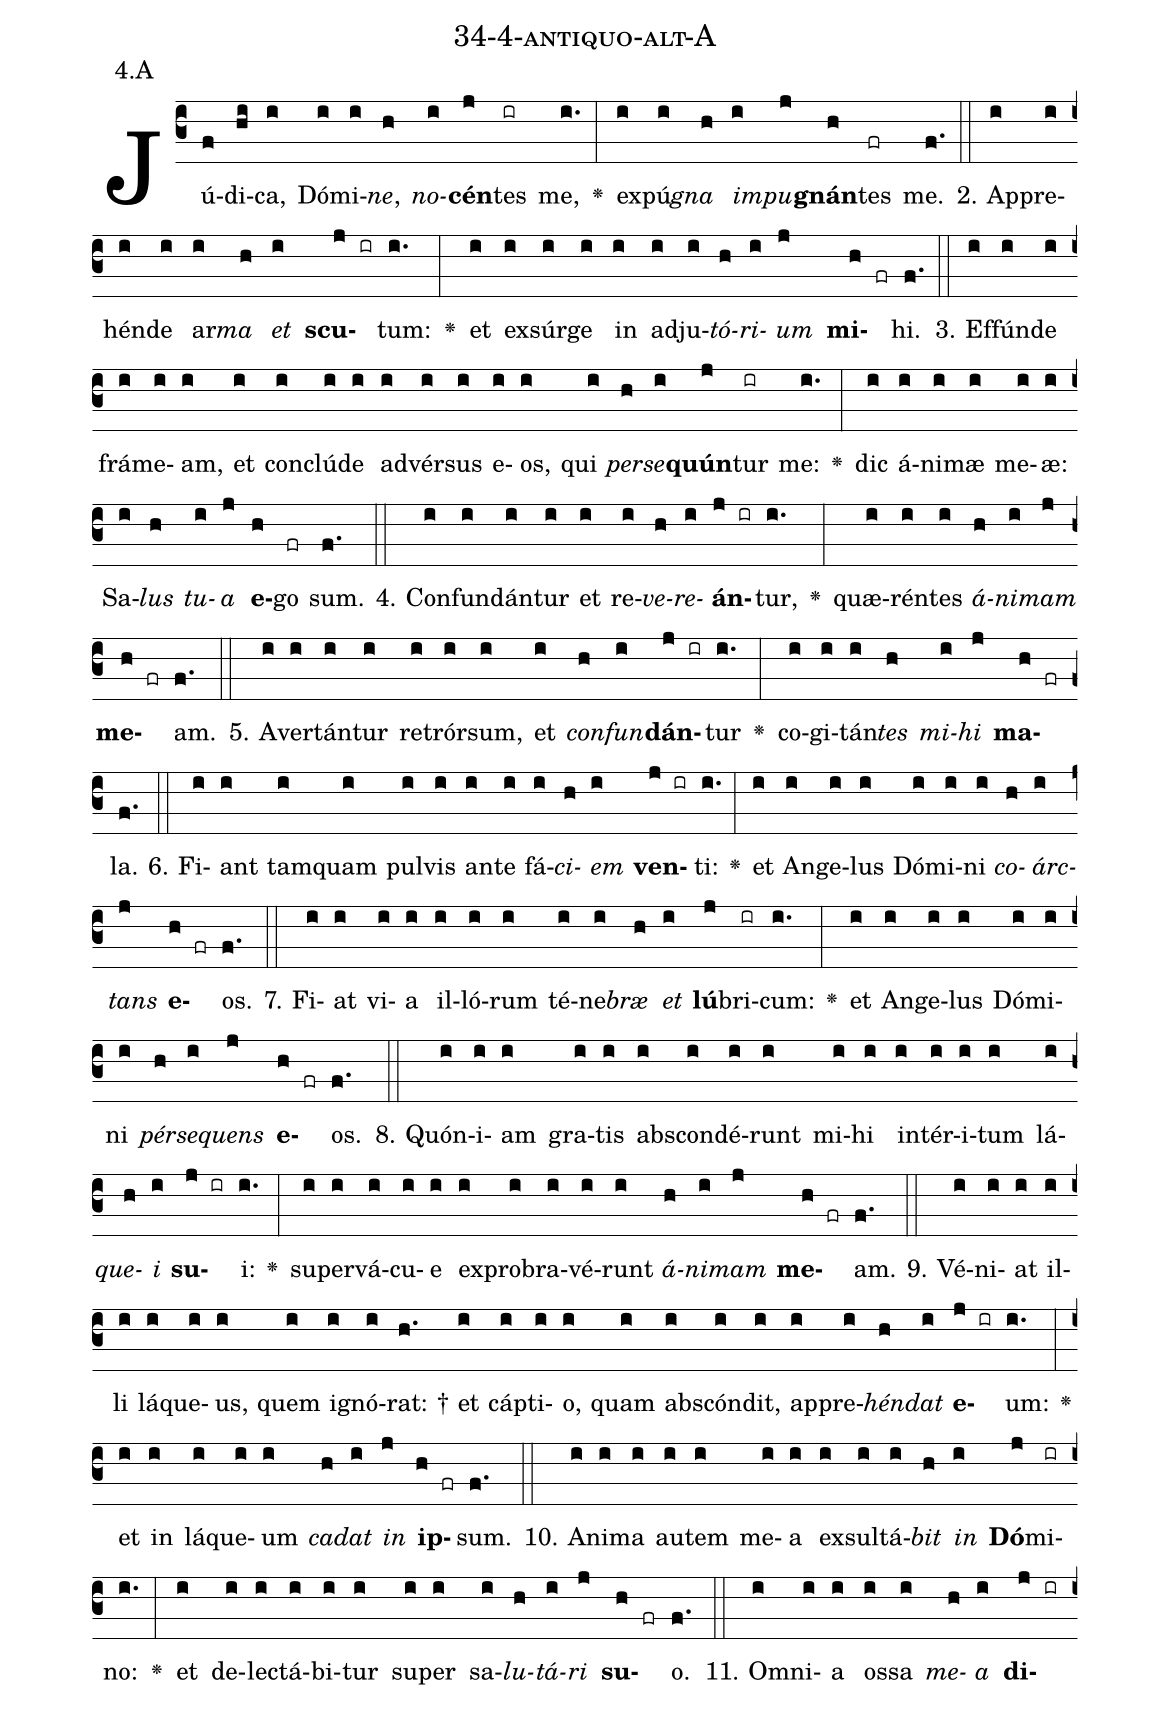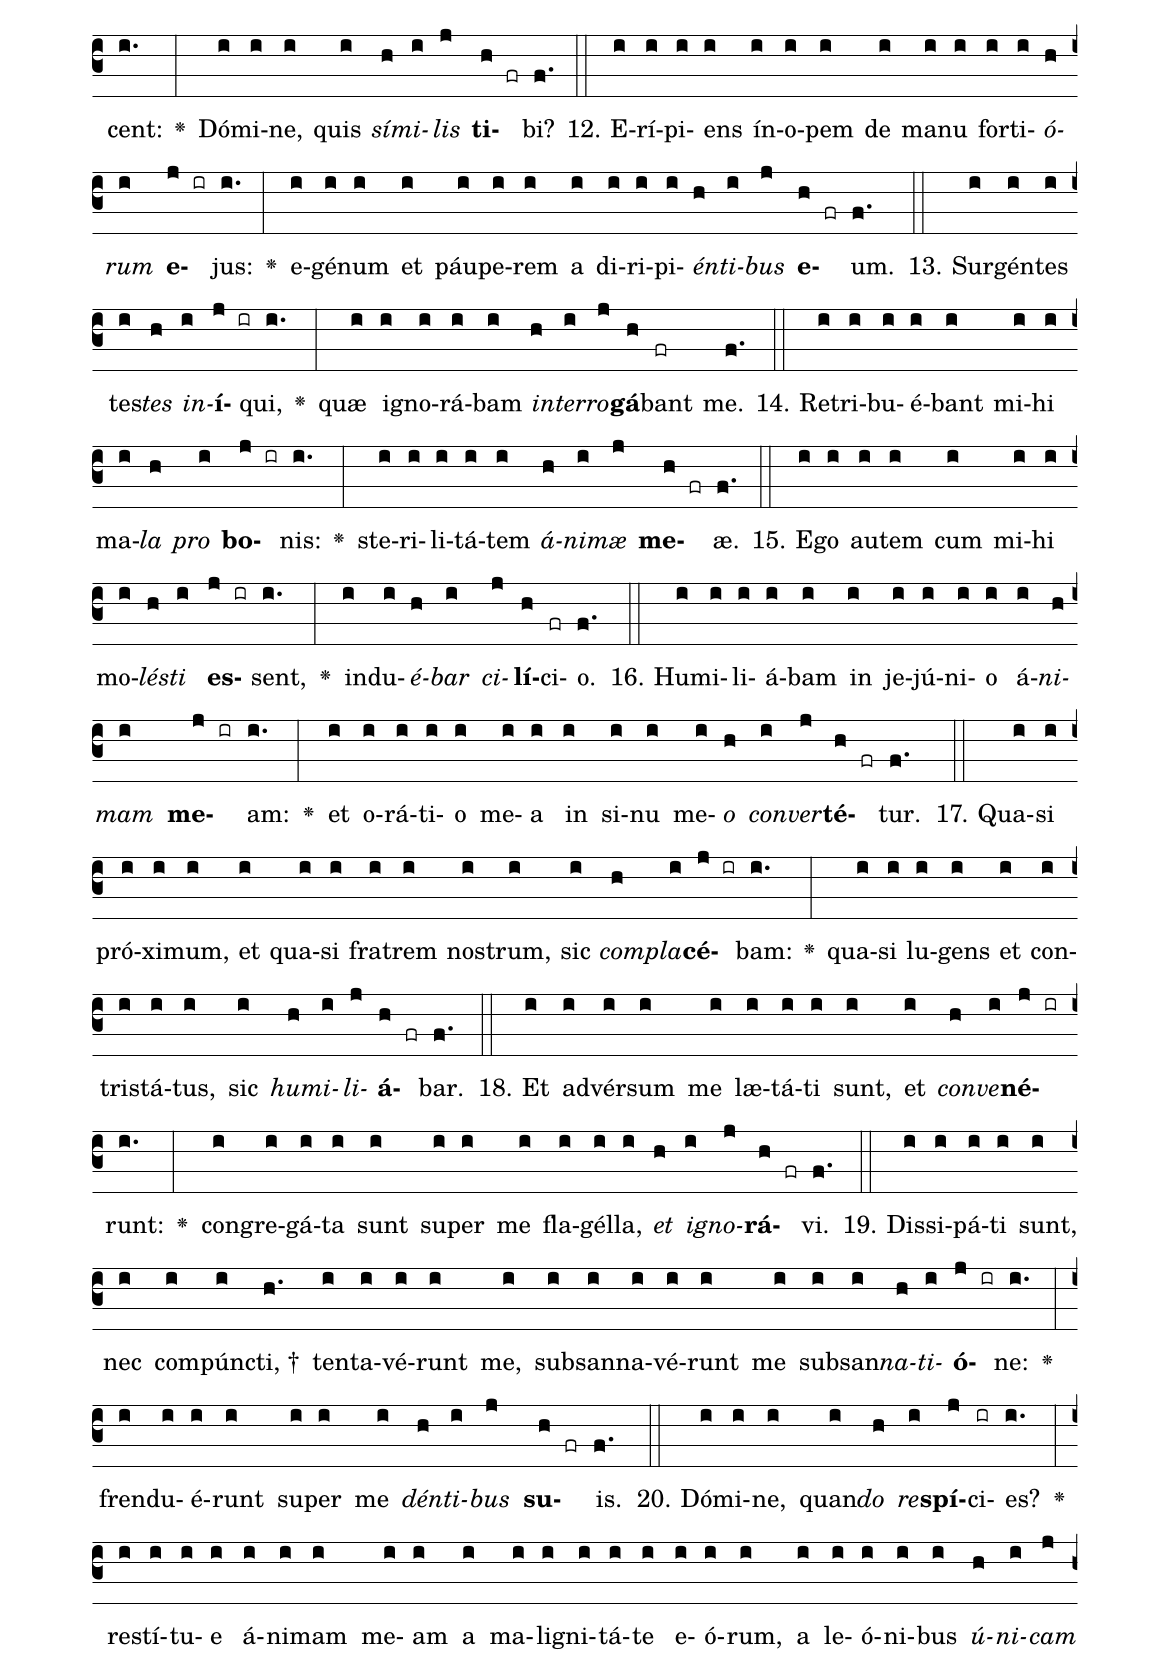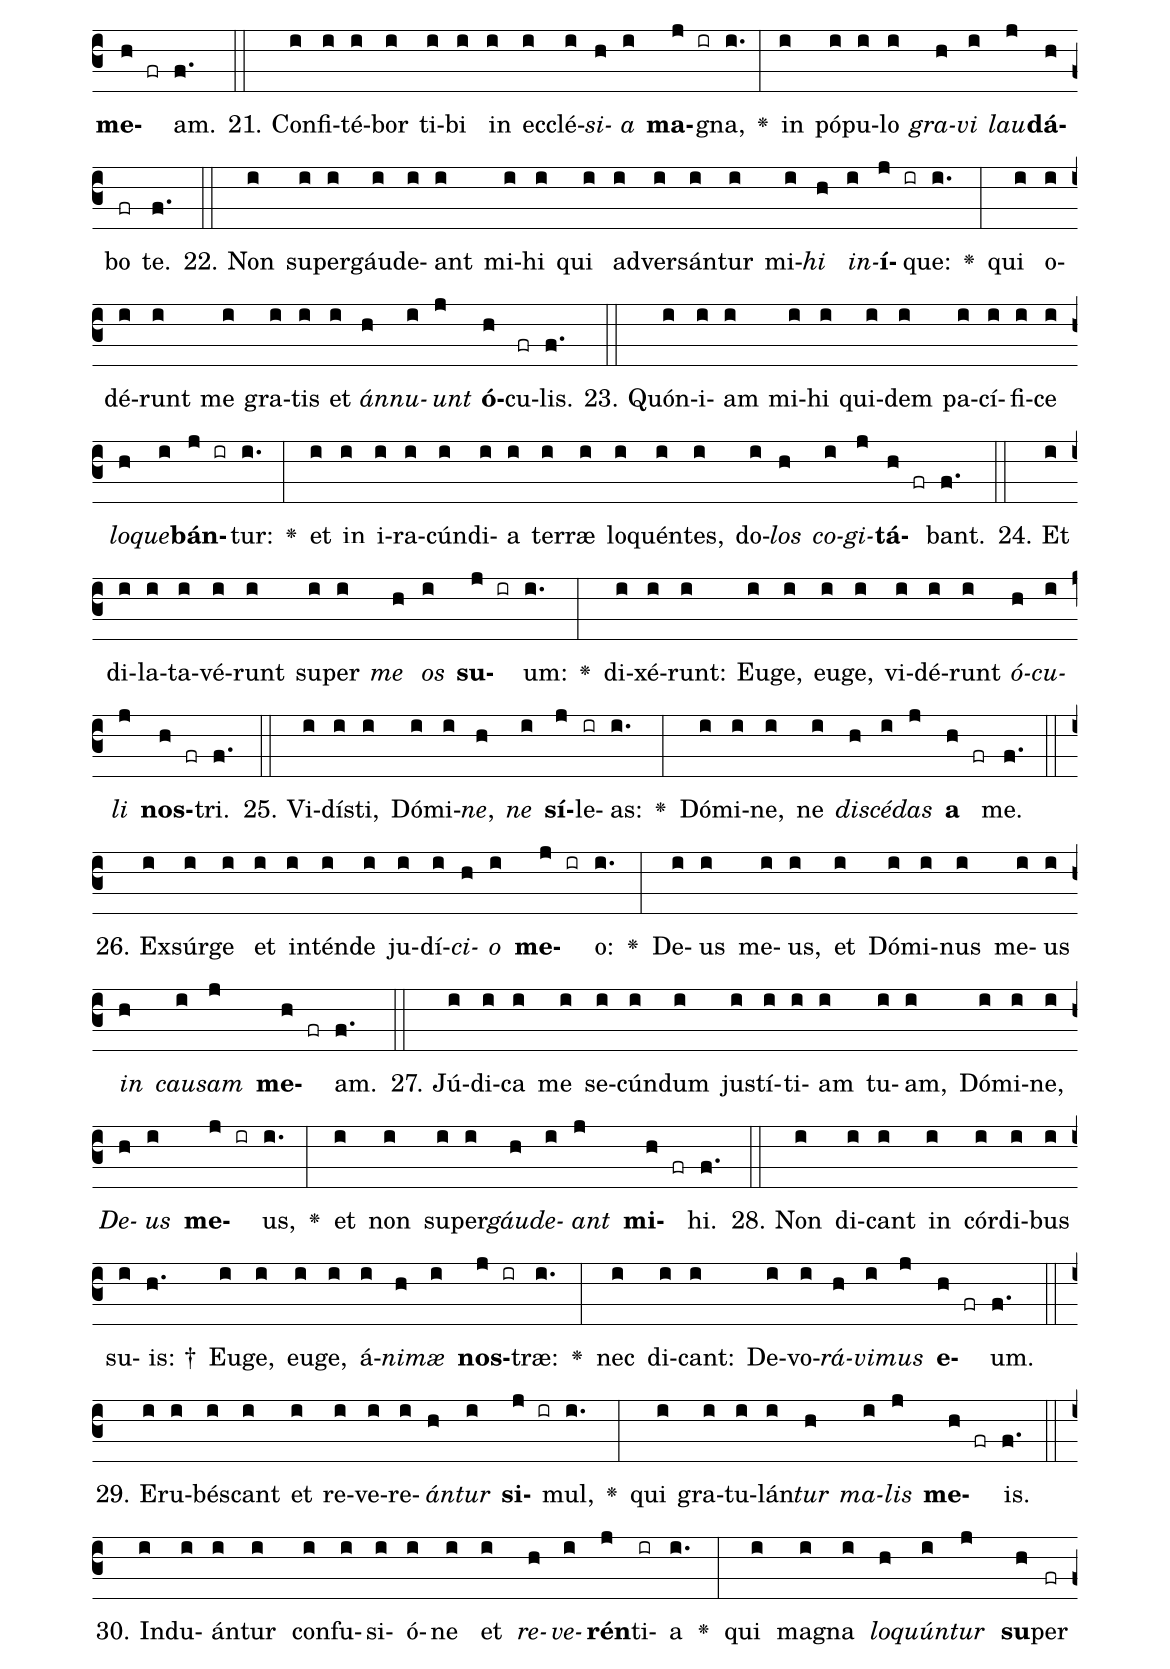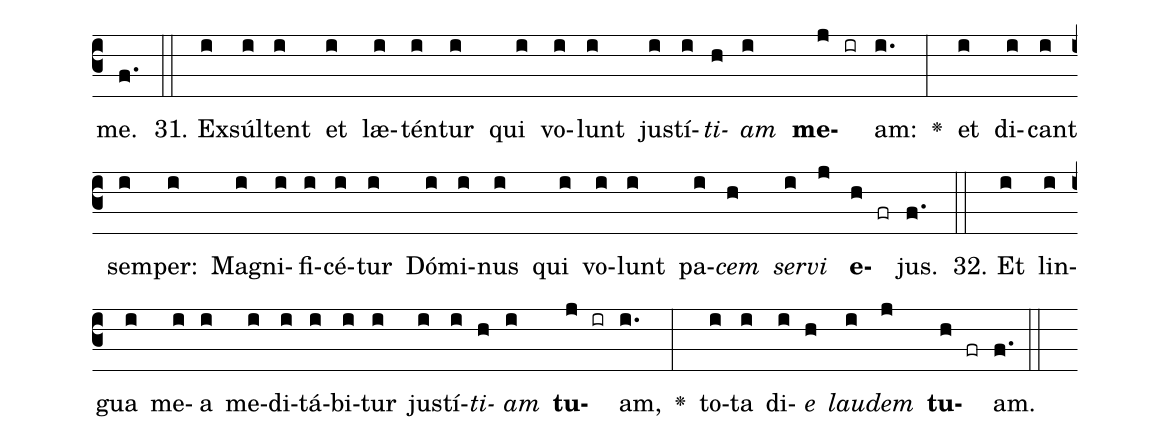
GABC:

name: 34-4-antiquo-alt-A;
annotation: 4.A;
%%
(c3)Jú(f)di(hi)ca,(i) Dó(i)mi(i)<i>ne</i>,(h) <i>no</i>(i)<b>cén</b>(j)tes(ir) me,(i.) <v>\greheightstar</v>(:) ex(i)pú(i)<i>gna</i>(h) <i>im</i>(i)<i>pu</i>(j)<b>gnán</b>(h)tes(fr) me.(f.) (::)
2. Ap(i)pre(i)hén(i)de(i) ar(i)<i>ma</i>(h) <i>et</i>(i) <b>scu</b>(j ir)tum:(i.) <v>\greheightstar</v>(:) et(i) ex(i)súr(i)ge(i) in(i) ad(i)ju(i)<i>tó</i>(h)<i>ri</i>(i)<i>um</i>(j) <b>mi</b>(h fr)hi.(f.) (::)
3. Ef(i)fún(i)de(i) frá(i)me(i)am,(i) et(i) con(i)clú(i)de(i) ad(i)vér(i)sus(i) e(i)os,(i) qui(i) <i>per</i>(h)<i>se</i>(i)<b>quún</b>(j)tur(ir) me:(i.) <v>\greheightstar</v>(:) dic(i) á(i)ni(i)mæ(i) me(i)æ:(i) Sa(i)<i>lus</i>(h) <i>tu</i>(i)<i>a</i>(j) <b>e</b>(h)go(fr) sum.(f.) (::)
4. Con(i)fun(i)dán(i)tur(i) et(i) re(i)<i>ve</i>(h)<i>re</i>(i)<b>án</b>(j ir)tur,(i.) <v>\greheightstar</v>(:) quæ(i)rén(i)tes(i) <i>á</i>(h)<i>ni</i>(i)<i>mam</i>(j) <b>me</b>(h fr)am.(f.) (::)
5. A(i)ver(i)tán(i)tur(i) re(i)trór(i)sum,(i) et(i) <i>con</i>(h)<i>fun</i>(i)<b>dán</b>(j ir)tur(i.) <v>\greheightstar</v>(:) co(i)gi(i)tán(i)<i>tes</i>(h) <i>mi</i>(i)<i>hi</i>(j) <b>ma</b>(h fr)la.(f.) (::)
6. Fi(i)ant(i) tam(i)quam(i) pul(i)vis(i) an(i)te(i) fá(i)<i>ci</i>(h)<i>em</i>(i) <b>ven</b>(j ir)ti:(i.) <v>\greheightstar</v>(:) et(i) An(i)ge(i)lus(i) Dó(i)mi(i)ni(i) <i>co</i>(h)<i>árc</i>(i)<i>tans</i>(j) <b>e</b>(h fr)os.(f.) (::)
7. Fi(i)at(i) vi(i)a(i) il(i)ló(i)rum(i) té(i)ne(i)<i>bræ</i>(h) <i>et</i>(i) <b>lú</b>(j)bri(ir)cum:(i.) <v>\greheightstar</v>(:) et(i) An(i)ge(i)lus(i) Dó(i)mi(i)ni(i) <i>pér</i>(h)<i>se</i>(i)<i>quens</i>(j) <b>e</b>(h fr)os.(f.) (::)
8. Quón(i)i(i)am(i) gra(i)tis(i) abs(i)con(i)dé(i)runt(i) mi(i)hi(i) in(i)tér(i)i(i)tum(i) lá(i)<i>que</i>(h)<i>i</i>(i) <b>su</b>(j ir)i:(i.) <v>\greheightstar</v>(:) su(i)per(i)vá(i)cu(i)e(i) ex(i)pro(i)bra(i)vé(i)runt(i) <i>á</i>(h)<i>ni</i>(i)<i>mam</i>(j) <b>me</b>(h fr)am.(f.) (::)
9. Vé(i)ni(i)at(i) il(i)li(i) lá(i)que(i)us,(i) quem(i) i(i)gnó(i)rat: †(h.) et(i) cáp(i)ti(i)o,(i) quam(i) abs(i)cón(i)dit,(i) ap(i)pre(i)<i>hén</i>(h)<i>dat</i>(i) <b>e</b>(j ir)um:(i.) <v>\greheightstar</v>(:) et(i) in(i) lá(i)que(i)um(i) <i>ca</i>(h)<i>dat</i>(i) <i>in</i>(j) <b>ip</b>(h fr)sum.(f.) (::)
10. A(i)ni(i)ma(i) au(i)tem(i) me(i)a(i) ex(i)sul(i)tá(i)<i>bit</i>(h) <i>in</i>(i) <b>Dó</b>(j)mi(ir)no:(i.) <v>\greheightstar</v>(:) et(i) de(i)lec(i)tá(i)bi(i)tur(i) su(i)per(i) sa(i)<i>lu</i>(h)<i>tá</i>(i)<i>ri</i>(j) <b>su</b>(h fr)o.(f.) (::)
11. Om(i)ni(i)a(i) os(i)sa(i) <i>me</i>(h)<i>a</i>(i) <b>di</b>(j ir)cent:(i.) <v>\greheightstar</v>(:) Dó(i)mi(i)ne,(i) quis(i) <i>sí</i>(h)<i>mi</i>(i)<i>lis</i>(j) <b>ti</b>(h fr)bi?(f.) (::)
12. E(i)rí(i)pi(i)ens(i) ín(i)o(i)pem(i) de(i) ma(i)nu(i) for(i)ti(i)<i>ó</i>(h)<i>rum</i>(i) <b>e</b>(j ir)jus:(i.) <v>\greheightstar</v>(:) e(i)gé(i)num(i) et(i) páu(i)pe(i)rem(i) a(i) di(i)ri(i)pi(i)<i>én</i>(h)<i>ti</i>(i)<i>bus</i>(j) <b>e</b>(h fr)um.(f.) (::)
13. Sur(i)gén(i)tes(i) tes(i)<i>tes</i>(h) <i>in</i>(i)<b>í</b>(j ir)qui,(i.) <v>\greheightstar</v>(:) quæ(i) i(i)gno(i)rá(i)bam(i) <i>in</i>(h)<i>ter</i>(i)<i>ro</i>(j)<b>gá</b>(h)bant(fr) me.(f.) (::)
14. Re(i)tri(i)bu(i)é(i)bant(i) mi(i)hi(i) ma(i)<i>la</i>(h) <i>pro</i>(i) <b>bo</b>(j ir)nis:(i.) <v>\greheightstar</v>(:) ste(i)ri(i)li(i)tá(i)tem(i) <i>á</i>(h)<i>ni</i>(i)<i>mæ</i>(j) <b>me</b>(h fr)æ.(f.) (::)
15. E(i)go(i) au(i)tem(i) cum(i) mi(i)hi(i) mo(i)<i>lés</i>(h)<i>ti</i>(i) <b>es</b>(j ir)sent,(i.) <v>\greheightstar</v>(:) ind(i)u(i)<i>é</i>(h)<i>bar</i>(i) <i>ci</i>(j)<b>lí</b>(h)ci(fr)o.(f.) (::)
16. Hu(i)mi(i)li(i)á(i)bam(i) in(i) je(i)jú(i)ni(i)o(i) á(i)<i>ni</i>(h)<i>mam</i>(i) <b>me</b>(j ir)am:(i.) <v>\greheightstar</v>(:) et(i) o(i)rá(i)ti(i)o(i) me(i)a(i) in(i) si(i)nu(i) me(i)<i>o</i>(h) <i>con</i>(i)<i>ver</i>(j)<b>té</b>(h fr)tur.(f.) (::)
17. Qua(i)si(i) pró(i)xi(i)mum,(i) et(i) qua(i)si(i) fra(i)trem(i) nos(i)trum,(i) sic(i) <i>com</i>(h)<i>pla</i>(i)<b>cé</b>(j ir)bam:(i.) <v>\greheightstar</v>(:) qua(i)si(i) lu(i)gens(i) et(i) con(i)tris(i)tá(i)tus,(i) sic(i) <i>hu</i>(h)<i>mi</i>(i)<i>li</i>(j)<b>á</b>(h fr)bar.(f.) (::)
18. Et(i) ad(i)vér(i)sum(i) me(i) læ(i)tá(i)ti(i) sunt,(i) et(i) <i>con</i>(h)<i>ve</i>(i)<b>né</b>(j ir)runt:(i.) <v>\greheightstar</v>(:) con(i)gre(i)gá(i)ta(i) sunt(i) su(i)per(i) me(i) fla(i)gél(i)la,(i) <i>et</i>(h) <i>i</i>(i)<i>gno</i>(j)<b>rá</b>(h fr)vi.(f.) (::)
19. Dis(i)si(i)pá(i)ti(i) sunt,(i) nec(i) com(i)púnc(i)ti, †(h.) ten(i)ta(i)vé(i)runt(i) me,(i) sub(i)san(i)na(i)vé(i)runt(i) me(i) sub(i)san(i)<i>na</i>(h)<i>ti</i>(i)<b>ó</b>(j ir)ne:(i.) <v>\greheightstar</v>(:) fren(i)du(i)é(i)runt(i) su(i)per(i) me(i) <i>dén</i>(h)<i>ti</i>(i)<i>bus</i>(j) <b>su</b>(h fr)is.(f.) (::)
20. Dó(i)mi(i)ne,(i) quan(i)<i>do</i>(h) <i>re</i>(i)<b>spí</b>(j)ci(ir)es?(i.) <v>\greheightstar</v>(:) re(i)stí(i)tu(i)e(i) á(i)ni(i)mam(i) me(i)am(i) a(i) ma(i)li(i)gni(i)tá(i)te(i) e(i)ó(i)rum,(i) a(i) le(i)ó(i)ni(i)bus(i) <i>ú</i>(h)<i>ni</i>(i)<i>cam</i>(j) <b>me</b>(h fr)am.(f.) (::)
21. Con(i)fi(i)té(i)bor(i) ti(i)bi(i) in(i) ec(i)clé(i)<i>si</i>(h)<i>a</i>(i) <b>ma</b>(j ir)gna,(i.) <v>\greheightstar</v>(:) in(i) pó(i)pu(i)lo(i) <i>gra</i>(h)<i>vi</i>(i) <i>lau</i>(j)<b>dá</b>(h)bo(fr) te.(f.) (::)
22. Non(i) su(i)per(i)gáu(i)de(i)ant(i) mi(i)hi(i) qui(i) ad(i)ver(i)sán(i)tur(i) mi(i)<i>hi</i>(h) <i>in</i>(i)<b>í</b>(j ir)que:(i.) <v>\greheightstar</v>(:) qui(i) o(i)dé(i)runt(i) me(i) gra(i)tis(i) et(i) <i>án</i>(h)<i>nu</i>(i)<i>unt</i>(j) <b>ó</b>(h)cu(fr)lis.(f.) (::)
23. Quón(i)i(i)am(i) mi(i)hi(i) qui(i)dem(i) pa(i)cí(i)fi(i)ce(i) <i>lo</i>(h)<i>que</i>(i)<b>bán</b>(j ir)tur:(i.) <v>\greheightstar</v>(:) et(i) in(i) i(i)ra(i)cún(i)di(i)a(i) ter(i)ræ(i) lo(i)quén(i)tes,(i) do(i)<i>los</i>(h) <i>co</i>(i)<i>gi</i>(j)<b>tá</b>(h fr)bant.(f.) (::)
24. Et(i) di(i)la(i)ta(i)vé(i)runt(i) su(i)per(i) <i>me</i>(h) <i>os</i>(i) <b>su</b>(j ir)um:(i.) <v>\greheightstar</v>(:) di(i)xé(i)runt:(i) Eu(i)ge,(i) eu(i)ge,(i) vi(i)dé(i)runt(i) <i>ó</i>(h)<i>cu</i>(i)<i>li</i>(j) <b>nos</b>(h fr)tri.(f.) (::)
25. Vi(i)dís(i)ti,(i) Dó(i)mi(i)<i>ne</i>,(h) <i>ne</i>(i) <b>sí</b>(j)le(ir)as:(i.) <v>\greheightstar</v>(:) Dó(i)mi(i)ne,(i) ne(i) <i>di</i>(h)<i>scé</i>(i)<i>das</i>(j) <b>a</b>(h fr) me.(f.) (::)
26. Ex(i)súr(i)ge(i) et(i) in(i)tén(i)de(i) ju(i)dí(i)<i>ci</i>(h)<i>o</i>(i) <b>me</b>(j ir)o:(i.) <v>\greheightstar</v>(:) De(i)us(i) me(i)us,(i) et(i) Dó(i)mi(i)nus(i) me(i)us(i) <i>in</i>(h) <i>cau</i>(i)<i>sam</i>(j) <b>me</b>(h fr)am.(f.) (::)
27. Jú(i)di(i)ca(i) me(i) se(i)cún(i)dum(i) jus(i)tí(i)ti(i)am(i) tu(i)am,(i) Dó(i)mi(i)ne,(i) <i>De</i>(h)<i>us</i>(i) <b>me</b>(j ir)us,(i.) <v>\greheightstar</v>(:) et(i) non(i) su(i)per(i)<i>gáu</i>(h)<i>de</i>(i)<i>ant</i>(j) <b>mi</b>(h fr)hi.(f.) (::)
28. Non(i) di(i)cant(i) in(i) cór(i)di(i)bus(i) su(i)is: †(h.) Eu(i)ge,(i) eu(i)ge,(i) á(i)<i>ni</i>(h)<i>mæ</i>(i) <b>nos</b>(j ir)træ:(i.) <v>\greheightstar</v>(:) nec(i) di(i)cant:(i) De(i)vo(i)<i>rá</i>(h)<i>vi</i>(i)<i>mus</i>(j) <b>e</b>(h fr)um.(f.) (::)
29. E(i)ru(i)bés(i)cant(i) et(i) re(i)ve(i)re(i)<i>án</i>(h)<i>tur</i>(i) <b>si</b>(j ir)mul,(i.) <v>\greheightstar</v>(:) qui(i) gra(i)tu(i)lán(i)<i>tur</i>(h) <i>ma</i>(i)<i>lis</i>(j) <b>me</b>(h fr)is.(f.) (::)
30. Ind(i)u(i)án(i)tur(i) con(i)fu(i)si(i)ó(i)ne(i) et(i) <i>re</i>(h)<i>ve</i>(i)<b>rén</b>(j)ti(ir)a(i.) <v>\greheightstar</v>(:) qui(i) ma(i)gna(i) <i>lo</i>(h)<i>quún</i>(i)<i>tur</i>(j) <b>su</b>(h)per(fr) me.(f.) (::)
31. Ex(i)súl(i)tent(i) et(i) læ(i)tén(i)tur(i) qui(i) vo(i)lunt(i) jus(i)tí(i)<i>ti</i>(h)<i>am</i>(i) <b>me</b>(j ir)am:(i.) <v>\greheightstar</v>(:) et(i) di(i)cant(i) sem(i)per:(i) Ma(i)gni(i)fi(i)cé(i)tur(i) Dó(i)mi(i)nus(i) qui(i) vo(i)lunt(i) pa(i)<i>cem</i>(h) <i>ser</i>(i)<i>vi</i>(j) <b>e</b>(h fr)jus.(f.) (::)
32. Et(i) lin(i)gua(i) me(i)a(i) me(i)di(i)tá(i)bi(i)tur(i) jus(i)tí(i)<i>ti</i>(h)<i>am</i>(i) <b>tu</b>(j ir)am,(i.) <v>\greheightstar</v>(:) to(i)ta(i) di(i)<i>e</i>(h) <i>lau</i>(i)<i>dem</i>(j) <b>tu</b>(h fr)am.(f.) (::)
